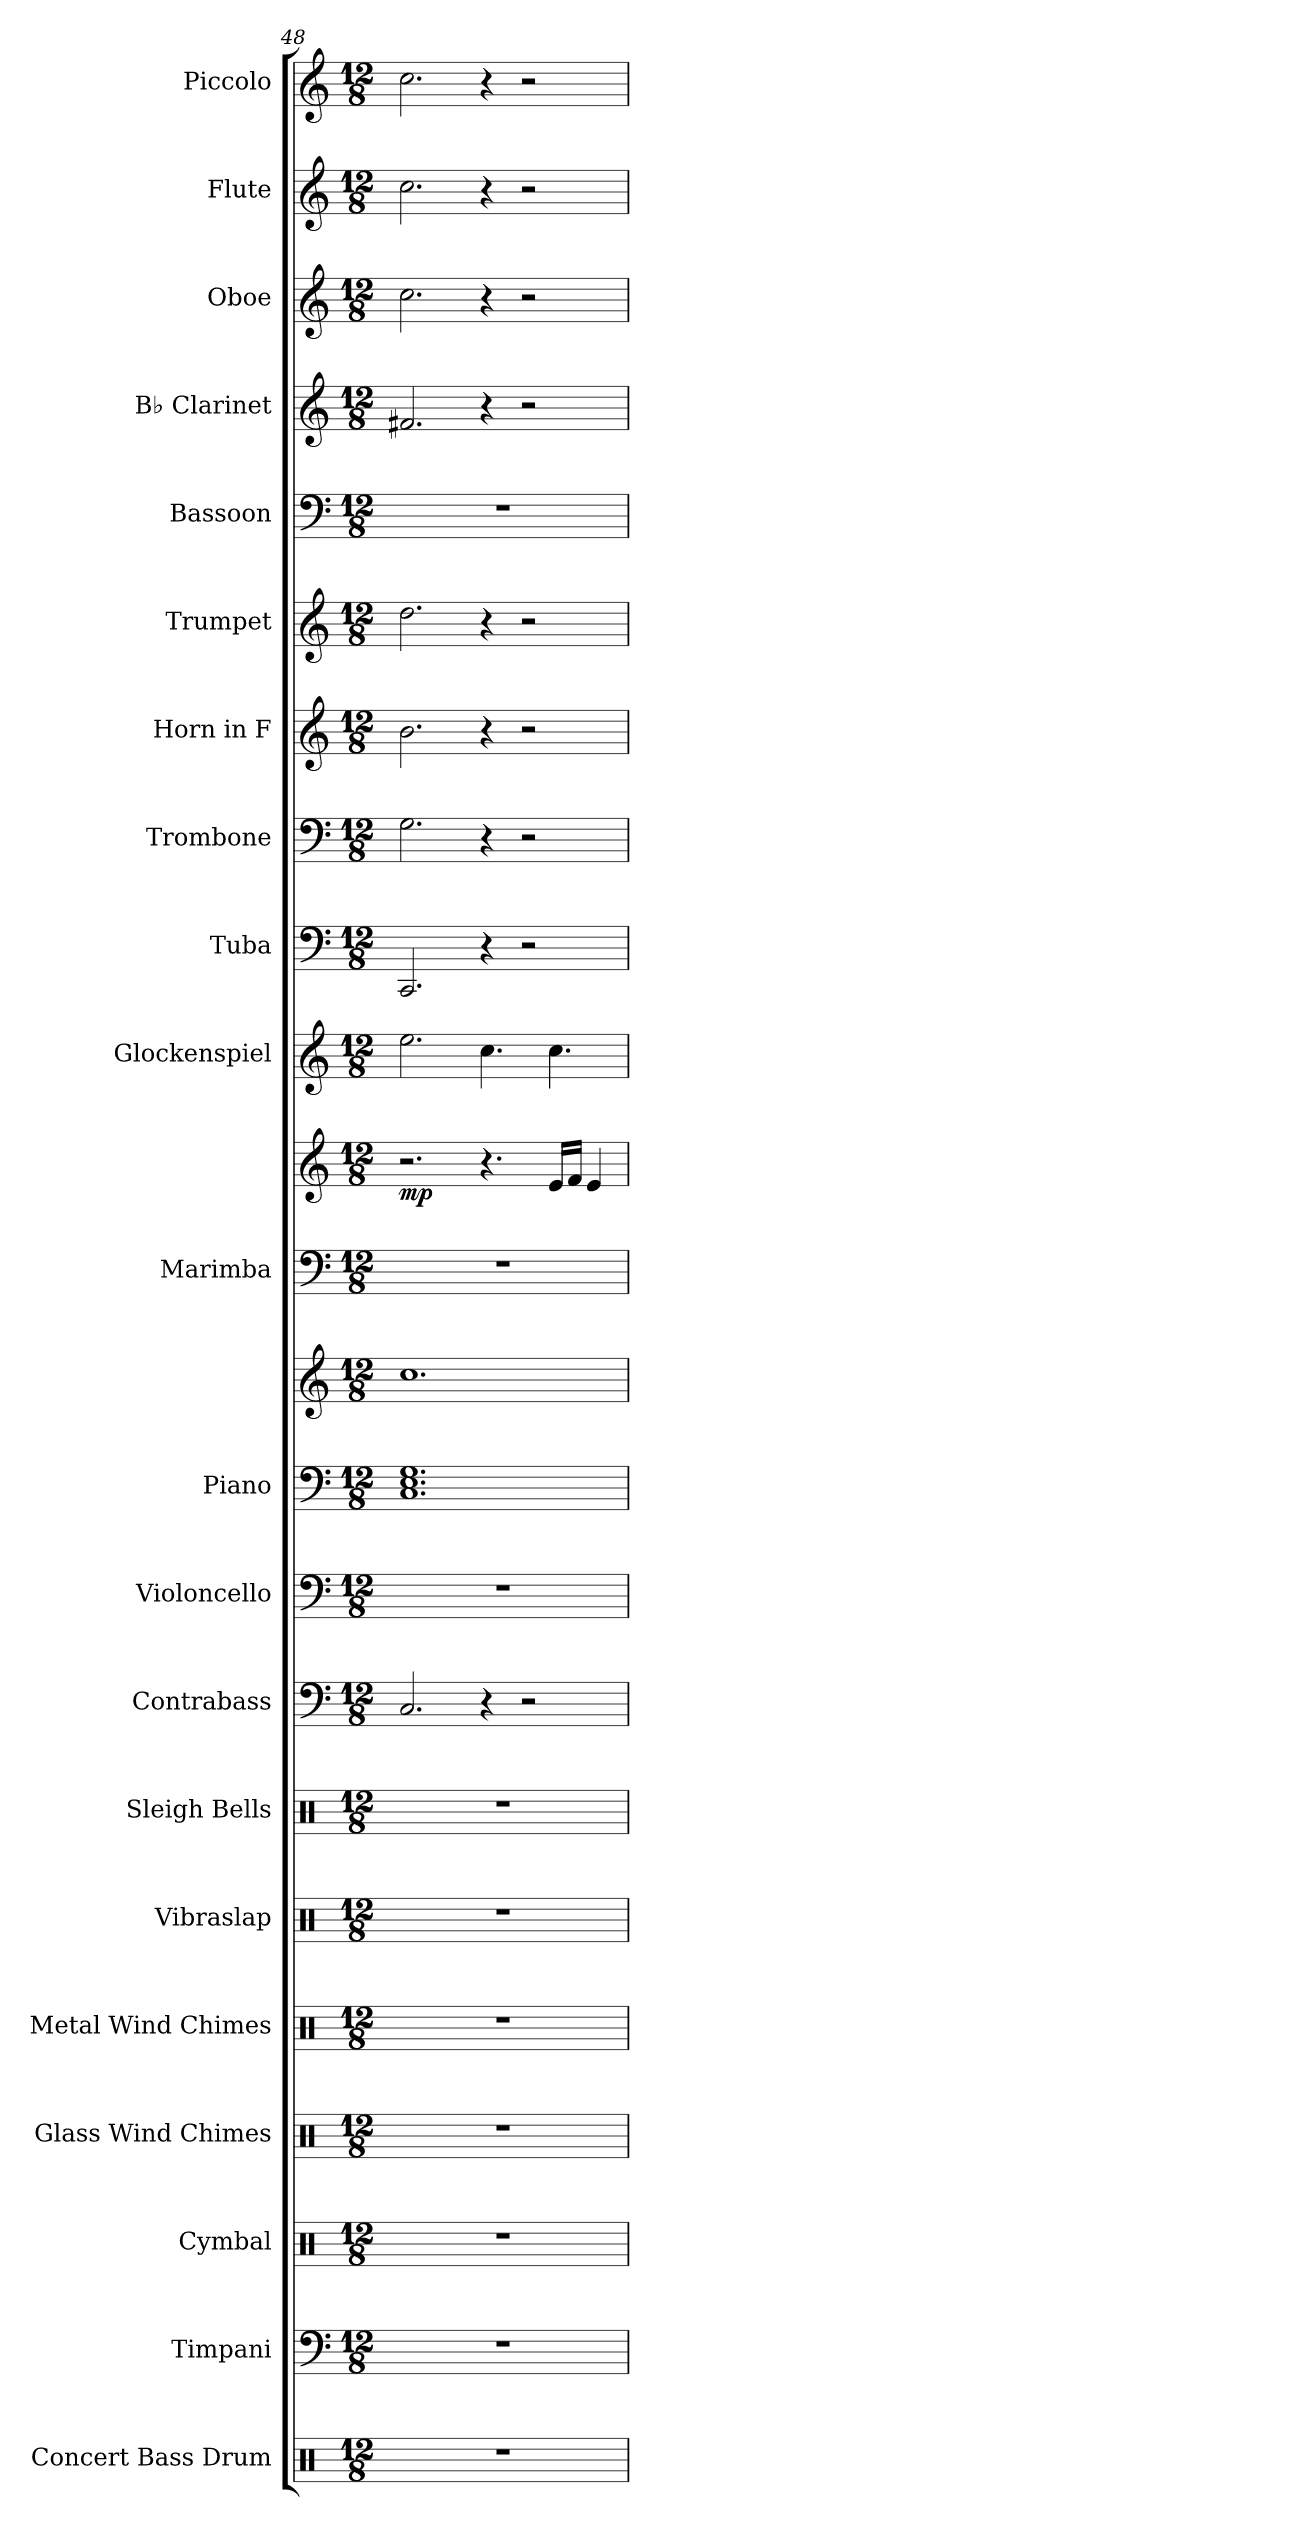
**kern	**kern	**kern	**kern	**kern	**kern	**kern	**kern	**kern	**kern	**kern	**kern	**kern	**dynam	**kern	**kern	**kern	**kern	**kern	**kern	**kern	**kern	**kern	**kern
*part21	*part20	*part19	*part18	*part17	*part16	*part15	*part14	*part13	*part12	*part12	*part11	*part11	*part11	*part10	*part9	*part8	*part7	*part6	*part5	*part4	*part3	*part2	*part1
*staff23	*staff22	*staff21	*staff20	*staff19	*staff18	*staff17	*staff16	*staff15	*staff14	*staff13	*staff12	*staff11	*staff11/12	*staff10	*staff9	*staff8	*staff7	*staff6	*staff5	*staff4	*staff3	*staff2	*staff1
*I"Concert Bass Drum	*I"Timpani	*I"Cymbal	*I"Glass Wind Chimes	*I"Metal Wind Chimes	*I"Vibraslap	*I"Sleigh Bells	*I"Contrabass	*I"Violoncello	*I"Piano	*	*I"Marimba	*	*	*I"Glockenspiel	*I"Tuba	*I"Trombone	*I"Horn in F	*I"Trumpet	*I"Bassoon	*I"B♭ Clarinet	*I"Oboe	*I"Flute	*I"Piccolo
*I'Con. BD	*I'Timp.	*I'Cym.	*I'Gl. Wn Ch.	*I'Met. Wn Ch.	*I'Vibslp.	*I'Sle. Be.	*I'Cb.	*I'Vc.	*I'Pno.	*	*I'Mrm.	*	*	*I'Glock.	*I'Tba.	*I'Tbn.	*	*I'Tpt.	*I'Bsn.	*I'B♭ Cl.	*I'Ob.	*I'Fl.	*I'Picc.
*clefX	*clefF4	*clefX	*clefX	*clefX	*clefX	*clefX	*clefF4	*clefF4	*clefF4	*clefG2	*clefF4	*clefG2	*	*clefG2	*clefF4	*clefF4	*clefG2	*clefG2	*clefF4	*clefG2	*clefG2	*clefG2	*clefG2
*	*	*	*	*	*	*	*ITrd7c12	*	*	*	*	*	*	*ITrd-14c-24	*	*	*ITrd4c7	*ITrd1c2	*	*ITrd1c2	*	*	*ITrd-7c-12
*k[]	*k[]	*k[]	*k[]	*k[]	*k[]	*k[]	*k[]	*k[]	*k[]	*k[]	*k[]	*k[]	*	*k[]	*k[]	*k[]	*k[b-]	*k[b-e-]	*k[]	*k[b-e-]	*k[]	*k[]	*k[]
*M12/8	*M12/8	*M12/8	*M12/8	*M12/8	*M12/8	*M12/8	*M12/8	*M12/8	*M12/8	*M12/8	*M12/8	*M12/8	*	*M12/8	*M12/8	*M12/8	*M12/8	*M12/8	*M12/8	*M12/8	*M12/8	*M12/8	*M12/8
=48	=48	=48	=48	=48	=48	=48	=48	=48	=48	=48	=48	=48	=48	=48	=48	=48	=48	=48	=48	=48	=48	=48	=48
!	!	!	!	!	!	!	!	!	!	!	!	!	!LO:DY:b	!	!	!	!	!	!	!	!	!	!
1.r	1.r	1.r	1.r	1.r	1.r	1.r	2.CC/	1.r	1.C 1.E 1.G	1.cc	1.r	2.r	mp	2.eeee\	2.CC/	2.G\	2.e\	2.cc\	1.r	2.en/	2.cc\	2.cc\	2.ccc\
.	.	.	.	.	.	.	4r	.	.	.	.	4.r	.	4.cccc\	4r	4r	4r	4r	.	4r	4r	4r	4r
.	.	.	.	.	.	.	2r	.	.	.	.	.	.	.	2r	2r	2r	2r	.	2r	2r	2r	2r
.	.	.	.	.	.	.	.	.	.	.	.	16e/LL	.	4.cccc\	.	.	.	.	.	.	.	.	.
.	.	.	.	.	.	.	.	.	.	.	.	16f/JJ	.	.	.	.	.	.	.	.	.	.	.
.	.	.	.	.	.	.	.	.	.	.	.	4e/	.	.	.	.	.	.	.	.	.	.	.
=	=	=	=	=	=	=	=	=	=	=	=	=	=	=	=	=	=	=	=	=	=	=	=
*-	*-	*-	*-	*-	*-	*-	*-	*-	*-	*-	*-	*-	*-	*-	*-	*-	*-	*-	*-	*-	*-	*-	*-
